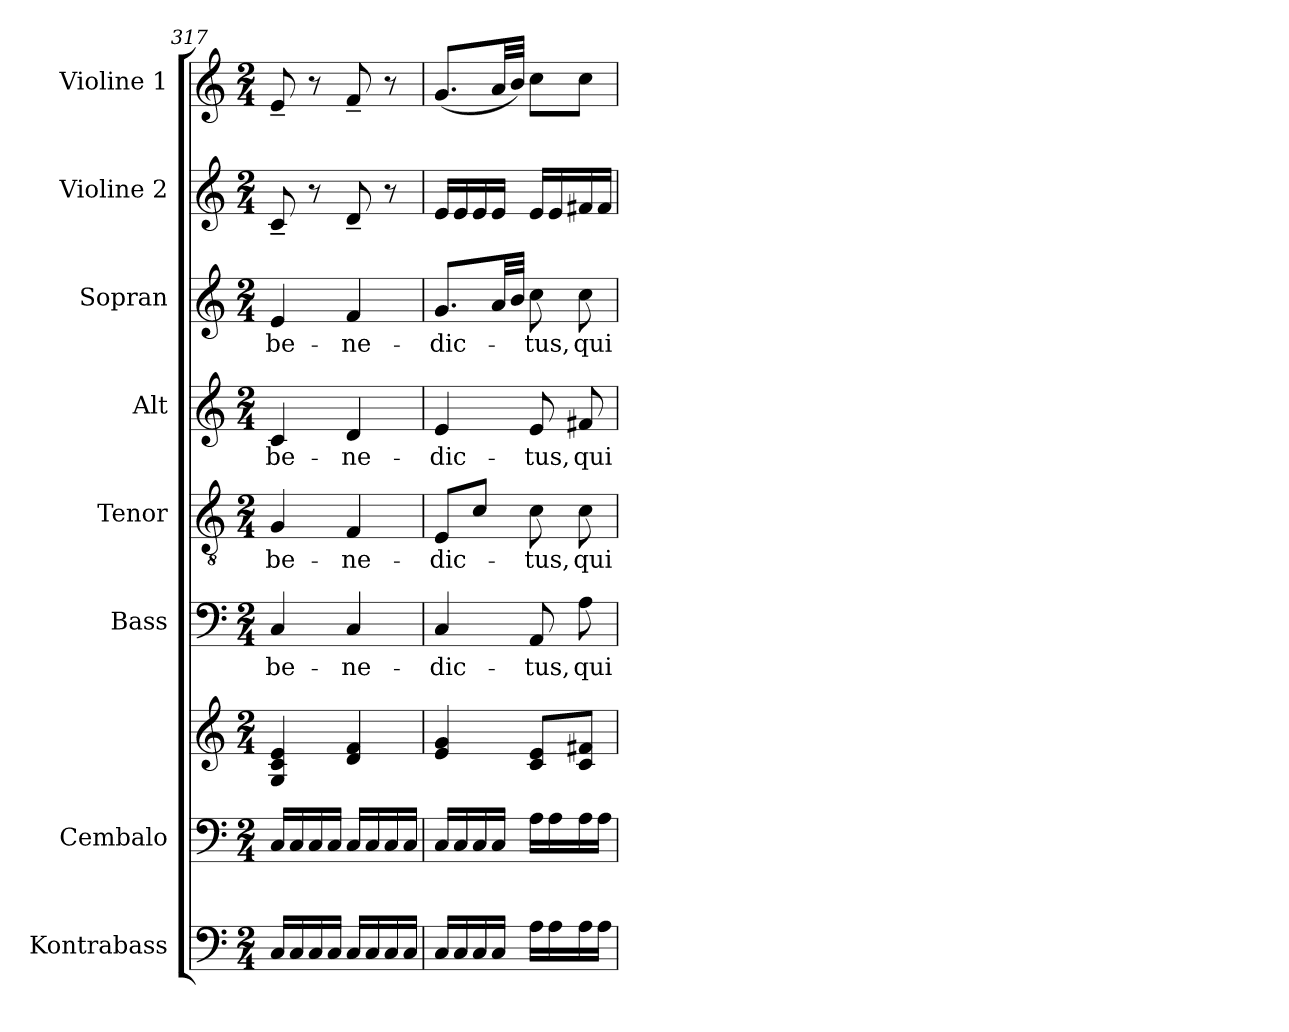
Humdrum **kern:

**kern	**kern	**kern	**kern	**text	**kern	**text	**kern	**text	**kern	**text	**kern	**kern
*part8	*part7	*part7	*part6	*part6	*part5	*part5	*part4	*part4	*part3	*part3	*part2	*part1
*staff9	*staff8	*staff7	*staff6	*staff6	*staff5	*staff5	*staff4	*staff4	*staff3	*staff3	*staff2	*staff1
*I"Kontrabass	*I"Cembalo	*	*I"Bass	*	*I"Tenor	*	*I"Alt	*	*I"Sopran	*	*I"Violine 2	*I"Violine 1
*I'Kb.	*I'Cemb.	*	*I'B.	*	*I'T.	*	*I'A.	*	*I'S.	*	*I'Vl. 2	*I'Vl. 1
*clefF4	*clefF4	*clefG2	*clefF4	*	*clefGv2	*	*clefG2	*	*clefG2	*	*clefG2	*clefG2
*ITrd7c12	*	*	*	*	*	*	*	*	*	*	*	*
*k[]	*k[]	*k[]	*k[]	*	*k[]	*	*k[]	*	*k[]	*	*k[]	*k[]
*C:	*C:	*C:	*C:	*	*C:	*	*C:	*	*C:	*	*C:	*C:
*M2/4	*M2/4	*M2/4	*M2/4	*	*M2/4	*	*M2/4	*	*M2/4	*	*M2/4	*M2/4
=317	=317	=317	=317	=317	=317	=317	=317	=317	=317	=317	=317	=317
!	!	!	!	!LO:LY:b	!	!LO:LY:b	!	!LO:LY:b	!	!LO:LY:b	!	!
16CC/LL	16C/LL	4G/ 4c/ 4e/	4C/	be-	4G/	be-	4c/	be-	4e/	be-	8c~</	8e~</
16CC/	16C/	.	.	.	.	.	.	.	.	.	.	.
16CC/	16C/	.	.	.	.	.	.	.	.	.	8r	8r
16CC/JJ	16C/JJ	.	.	.	.	.	.	.	.	.	.	.
!	!	!	!	!LO:LY:b	!	!LO:LY:b	!	!LO:LY:b	!	!LO:LY:b	!	!
16CC/LL	16C/LL	4d/ 4f/	4C/	-ne-	4F/	-ne-	4d/	-ne-	4f/	-ne-	8d~</	8f~</
16CC/	16C/	.	.	.	.	.	.	.	.	.	.	.
16CC/	16C/	.	.	.	.	.	.	.	.	.	8r	8r
16CC/JJ	16C/JJ	.	.	.	.	.	.	.	.	.	.	.
=318	=318	=318	=318	=318	=318	=318	=318	=318	=318	=318	=318	=318
!	!	!	!	!LO:LY:b	!	!LO:LY:b	!	!LO:LY:b	!	!LO:LY:b	!	!
16CC/LL	16C/LL	4e/ 4g/	4C/	-dic-	8E/L	-dic-	4e/	-dic-	8.g/L	-dic-	16e/LL	(<8.g/L
16CC/	16C/	.	.	.	.	.	.	.	.	.	16e/	.
16CC/	16C/	.	.	.	8c/J	.	.	.	.	.	16e/	.
16CC/JJ	16C/JJ	.	.	.	.	.	.	.	32a/LL	.	16e/JJ	32a/LL
.	.	.	.	.	.	.	.	.	32b/JJJ	.	.	32b/JJJ)
!	!	!	!	!LO:LY:b	!	!LO:LY:b	!	!LO:LY:b	!	!LO:LY:b	!	!
16AA\LL	16A\LL	8c/ 8e/L	8AA/	-tus,	8c\	-tus,	8e/	-tus,	8cc\	-tus,	16e/LL	8cc\L
16AA\	16A\	.	.	.	.	.	.	.	.	.	16e/	.
!	!	!	!	!LO:LY:b	!	!LO:LY:b	!	!LO:LY:b	!	!LO:LY:b	!	!
16AA\	16A\	8c/ 8f#X/J	8A\	qui	8c\	qui	8f#X/	qui	8cc\	qui	16f#X/	8cc\J
16AA\JJ	16A\JJ	.	.	.	.	.	.	.	.	.	16f#/JJ	.
=	=	=	=	=	=	=	=	=	=	=	=	=
*-	*-	*-	*-	*-	*-	*-	*-	*-	*-	*-	*-	*-
